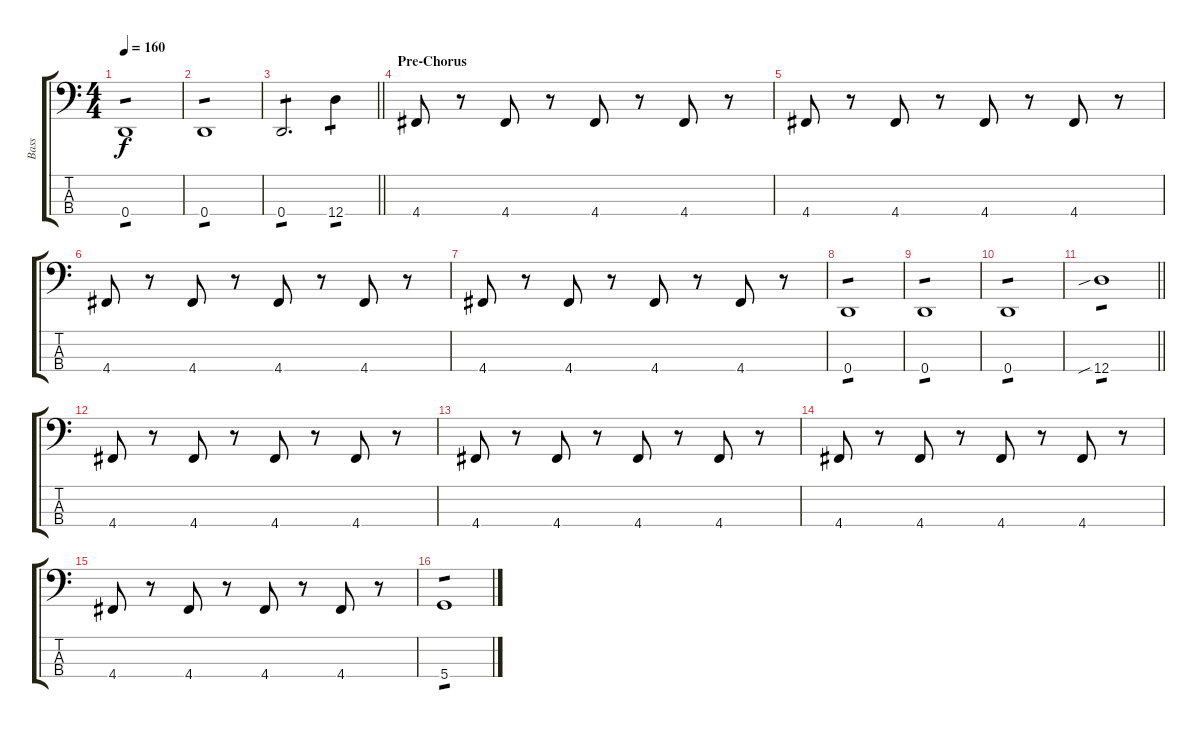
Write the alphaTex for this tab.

\track ("Bass" "Bass") {instrument electricbassfinger}
\staff {score tabs}
\tuning (G2 D2 A1 D1) {hide}
\ts (4 4)
\tempo 160
\clef f4
\ks c
0.4.1{tp 1 dy f} |
0.4.1{tp 1} |
\barLineRight lightlight
0.4.2{d tp 1} 12.4.4{tp 1} |
\section ("" "Pre-Chorus")
4.4.8 r.8 4.4.8 r.8 4.4.8 r.8 4.4.8 r.8 |
4.4.8 r.8 4.4.8 r.8 4.4.8 r.8 4.4.8 r.8 |
4.4.8 r.8 4.4.8 r.8 4.4.8 r.8 4.4.8 r.8 |
4.4.8 r.8 4.4.8 r.8 4.4.8 r.8 4.4.8 r.8 |
0.4.1{tp 1} |
0.4.1{tp 1} |
0.4.1{tp 1} |
\barLineRight lightlight
12.4{sib}.1{tp 1} |
4.4.8 r.8 4.4.8 r.8 4.4.8 r.8 4.4.8 r.8 |
4.4.8 r.8 4.4.8 r.8 4.4.8 r.8 4.4.8 r.8 |
4.4.8 r.8 4.4.8 r.8 4.4.8 r.8 4.4.8 r.8 |
4.4.8 r.8 4.4.8 r.8 4.4.8 r.8 4.4.8 r.8 |
5.4.1{tp 1}
